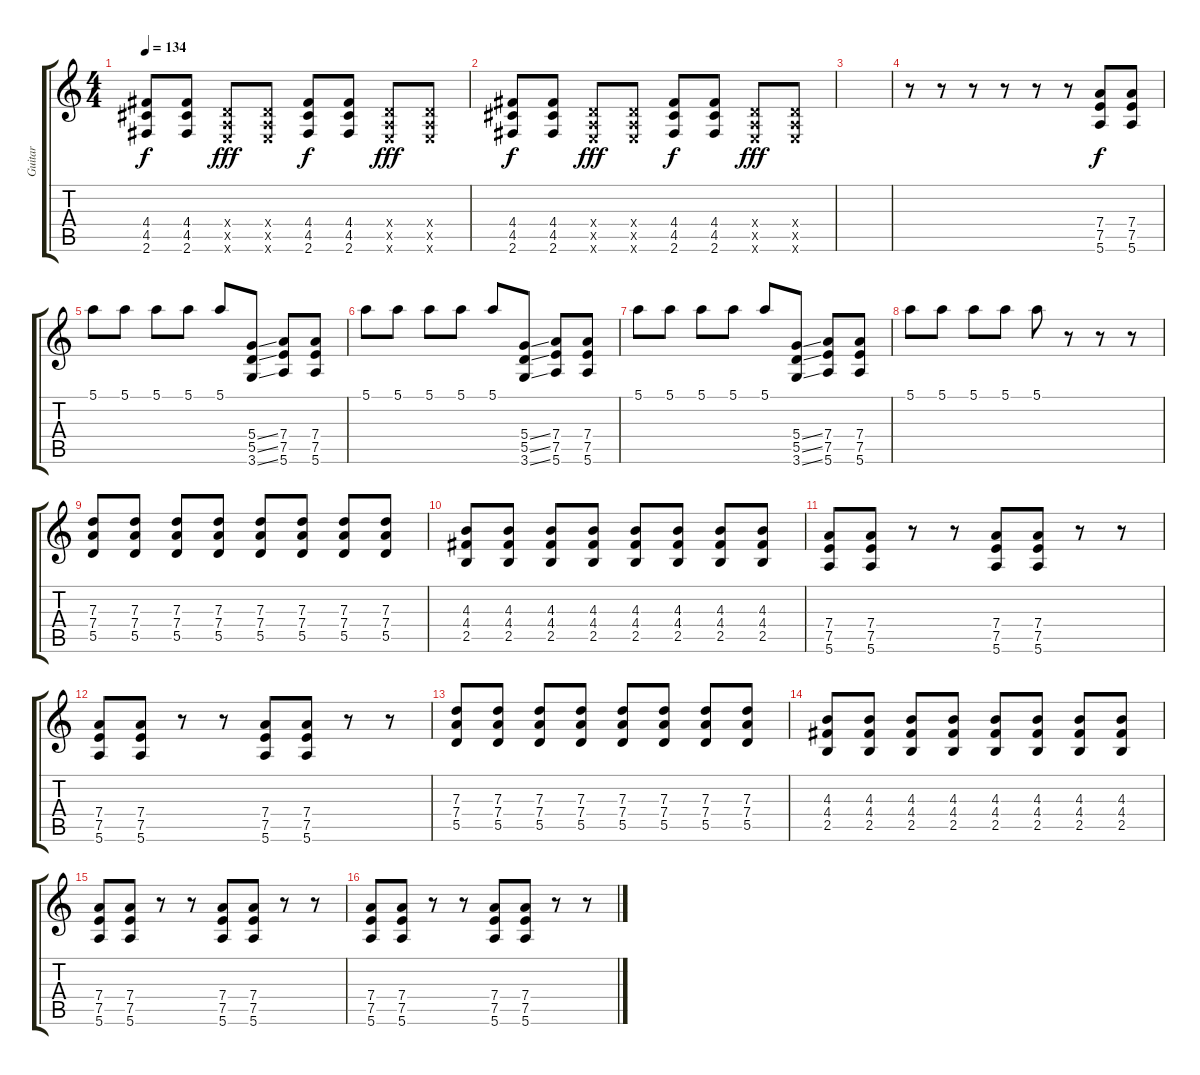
\track ("Guitar" "Guitar") {instrument distortionguitar}
\staff {score tabs}
\tuning (E4 B3 G3 D3 A2 E2) {hide}
\ts (4 4)
\tempo 134
\clef g2
\ks c
(4.4 4.5 2.6).8{dy f} (4.4 4.5 2.6).8 (0.4{x} 0.5{x} 0.6{x}).8{dy fff} (0.4{x} 0.5{x} 0.6{x}).8 (4.4 4.5 2.6).8{dy f} (4.4 4.5 2.6).8 (0.4{x} 0.5{x} 0.6{x}).8{dy fff} (0.4{x} 0.5{x} 0.6{x}).8 |
(4.4 4.5 2.6).8{dy f} (4.4 4.5 2.6).8 (0.4{x} 0.5{x} 0.6{x}).8{dy fff} (0.4{x} 0.5{x} 0.6{x}).8 (4.4 4.5 2.6).8{dy f} (4.4 4.5 2.6).8 (0.4{x} 0.5{x} 0.6{x}).8{dy fff} (0.4{x} 0.5{x} 0.6{x}).8 |
|
r.8 r.8 r.8 r.8 r.8 r.8 (7.4 7.5 5.6).8{dy f} (7.4 7.5 5.6).8 |
5.1.8 5.1.8 5.1.8 5.1.8 5.1.8 (5.4{ss} 5.5{ss} 3.6{ss}).8 (7.4 7.5 5.6).8 (7.4 7.5 5.6).8 |
5.1.8 5.1.8 5.1.8 5.1.8 5.1.8 (5.4{ss} 5.5{ss} 3.6{ss}).8 (7.4 7.5 5.6).8 (7.4 7.5 5.6).8 |
5.1.8 5.1.8 5.1.8 5.1.8 5.1.8 (5.4{ss} 5.5{ss} 3.6{ss}).8 (7.4 7.5 5.6).8 (7.4 7.5 5.6).8 |
5.1.8 5.1.8 5.1.8 5.1.8 5.1.8 r.8 r.8 r.8 |
(7.3 7.4 5.5).8 (7.3 7.4 5.5).8 (7.3 7.4 5.5).8 (7.3 7.4 5.5).8 (7.3 7.4 5.5).8 (7.3 7.4 5.5).8 (7.3 7.4 5.5).8 (7.3 7.4 5.5).8 |
(4.3 4.4 2.5).8 (4.3 4.4 2.5).8 (4.3 4.4 2.5).8 (4.3 4.4 2.5).8 (4.3 4.4 2.5).8 (4.3 4.4 2.5).8 (4.3 4.4 2.5).8 (4.3 4.4 2.5).8 |
(7.4 7.5 5.6).8 (7.4 7.5 5.6).8 r.8 r.8 (7.4 7.5 5.6).8 (7.4 7.5 5.6).8 r.8 r.8 |
(7.4 7.5 5.6).8 (7.4 7.5 5.6).8 r.8 r.8 (7.4 7.5 5.6).8 (7.4 7.5 5.6).8 r.8 r.8 |
(7.3 7.4 5.5).8 (7.3 7.4 5.5).8 (7.3 7.4 5.5).8 (7.3 7.4 5.5).8 (7.3 7.4 5.5).8 (7.3 7.4 5.5).8 (7.3 7.4 5.5).8 (7.3 7.4 5.5).8 |
(4.3 4.4 2.5).8 (4.3 4.4 2.5).8 (4.3 4.4 2.5).8 (4.3 4.4 2.5).8 (4.3 4.4 2.5).8 (4.3 4.4 2.5).8 (4.3 4.4 2.5).8 (4.3 4.4 2.5).8 |
(7.4 7.5 5.6).8 (7.4 7.5 5.6).8 r.8 r.8 (7.4 7.5 5.6).8 (7.4 7.5 5.6).8 r.8 r.8 |
(7.4 7.5 5.6).8 (7.4 7.5 5.6).8 r.8 r.8 (7.4 7.5 5.6).8 (7.4 7.5 5.6).8 r.8 r.8
